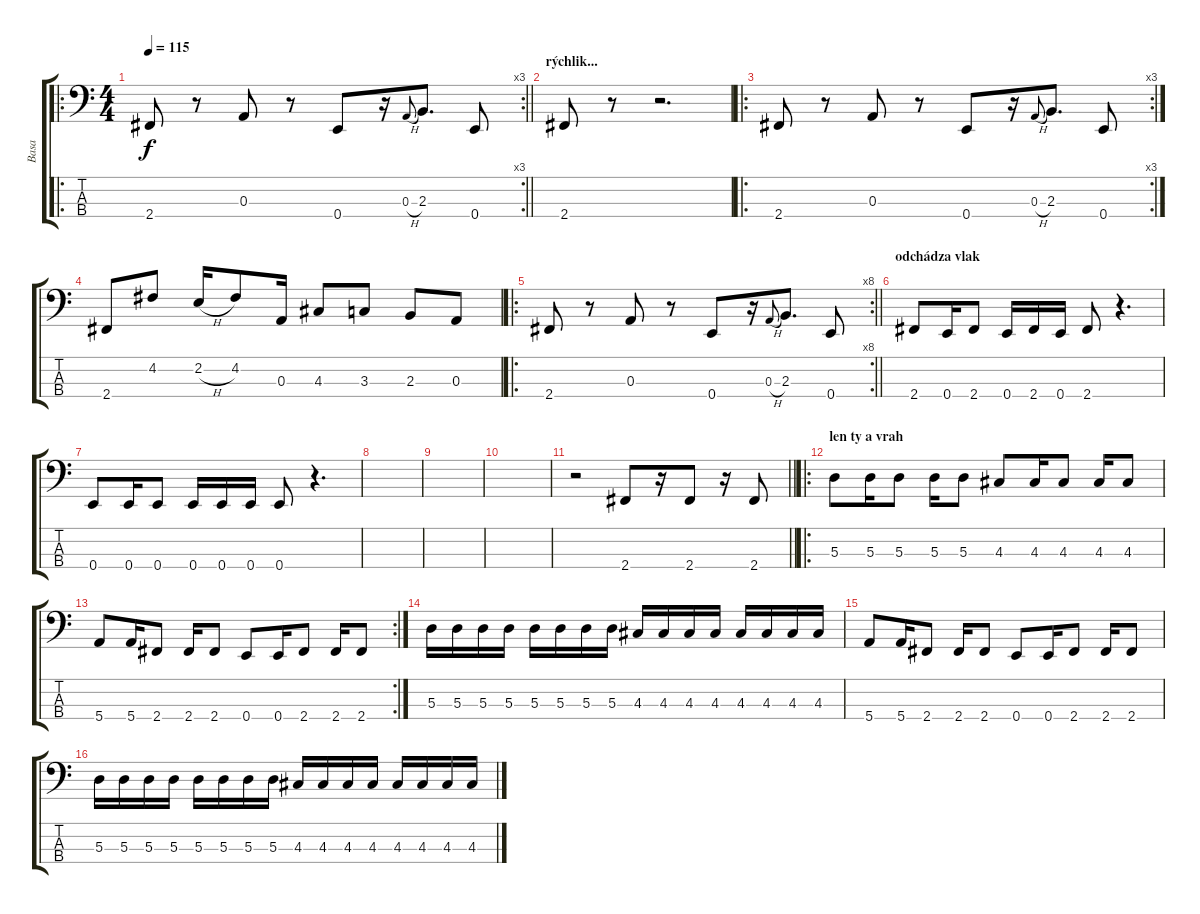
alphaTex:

\track ("Basa" "Basa") {instrument electricbassfinger}
\staff {score tabs}
\tuning (G2 D2 A1 E1) {hide}
\ro
\rc 3
\ts (4 4)
\tempo 115
\clef f4
\barLineRight lightlight
\ks c
2.4.8{dy f instrument electricbassfinger} r.8 0.3.8 r.8 0.4.8 r.16 0.3{h}.8{gr onbeat} 2.3.8{d} 0.4.8 |
\section ("" "rýchlik...")
2.4.8 r.8 r.2{d} |
\ro
\rc 3
2.4.8 r.8 0.3.8 r.8 0.4.8 r.16 0.3{h}.8{gr onbeat} 2.3.8{d} 0.4.8 |
2.4.8 4.2.8 2.2{h}.16 4.2.8 0.3.16 4.3.8 3.3.8 2.3.8 0.3.8 |
\ro
\rc 8
\barLineRight lightlight
2.4.8 r.8 0.3.8 r.8 0.4.8 r.16 0.3{h}.8{gr onbeat} 2.3.8{d} 0.4.8 |
\section ("" "odchádza vlak")
2.4.8 0.4.16 2.4.8 0.4.16 2.4.16 0.4.16 2.4.8 r.4{d} |
0.4.8 0.4.16 0.4.8 0.4.16 0.4.16 0.4.16 0.4.8 r.4{d} |
|
|
|
\barLineRight lightlight
r.2 2.4.8 r.16 2.4.8 r.16 2.4.8 |
\ro
\section ("" "len ty a vrah")
5.3.8 5.3.16 5.3.8 5.3.16 5.3.8 4.3.8 4.3.16 4.3.8 4.3.16 4.3.8 |
\rc 2
5.4.8 5.4.16 2.4.8 2.4.16 2.4.8 0.4.8 0.4.16 2.4.8 2.4.16 2.4.8 |
5.3.16 5.3.16 5.3.16 5.3.16 5.3.16 5.3.16 5.3.16 5.3.16 4.3.16 4.3.16 4.3.16 4.3.16 4.3.16 4.3.16 4.3.16 4.3.16 |
5.4.8 5.4.16 2.4.8 2.4.16 2.4.8 0.4.8 0.4.16 2.4.8 2.4.16 2.4.8 |
5.3.16 5.3.16 5.3.16 5.3.16 5.3.16 5.3.16 5.3.16 5.3.16 4.3.16 4.3.16 4.3.16 4.3.16 4.3.16 4.3.16 4.3.16 4.3.16
